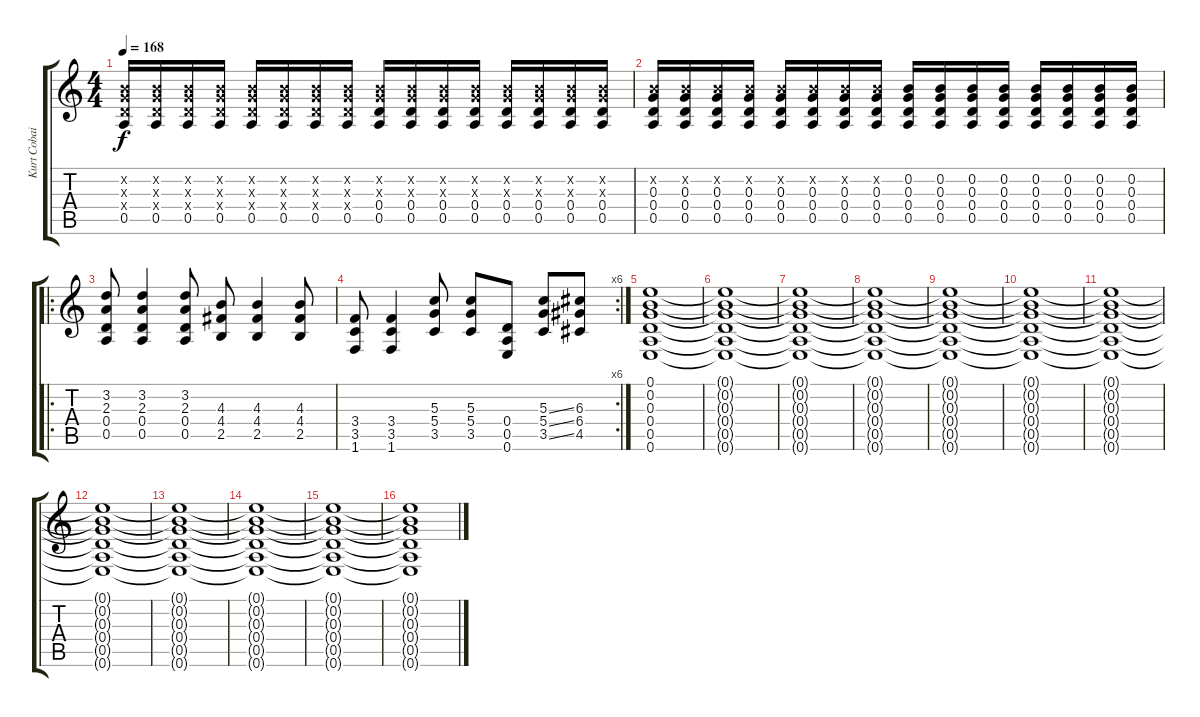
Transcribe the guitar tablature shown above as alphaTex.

\track ("Kurt Cobain - Guitar" "Kurt Cobai") {instrument distortionguitar}
\staff {score tabs}
\tuning (E4 B3 G3 D3 A2 E2) {hide}
\ts (4 4)
\tempo 168
\clef g2
\ks c
(0.2{x} 0.3{x} 0.4{x} 0.5).16{dy f} (0.2{x} 0.3{x} 0.4{x} 0.5).16 (0.2{x} 0.3{x} 0.4{x} 0.5).16 (0.2{x} 0.3{x} 0.4{x} 0.5).16 (0.2{x} 0.3{x} 0.4{x} 0.5).16 (0.2{x} 0.3{x} 0.4{x} 0.5).16 (0.2{x} 0.3{x} 0.4{x} 0.5).16 (0.2{x} 0.3{x} 0.4{x} 0.5).16 (0.2{x} 0.3{x} 0.4 0.5).16 (0.2{x} 0.3{x} 0.4 0.5).16 (0.2{x} 0.3{x} 0.4 0.5).16 (0.2{x} 0.3{x} 0.4 0.5).16 (0.2{x} 0.3{x} 0.4 0.5).16 (0.2{x} 0.3{x} 0.4 0.5).16 (0.2{x} 0.3{x} 0.4 0.5).16 (0.2{x} 0.3{x} 0.4 0.5).16 |
(0.2{x} 0.3 0.4 0.5).16 (0.2{x} 0.3 0.4 0.5).16 (0.2{x} 0.3 0.4 0.5).16 (0.2{x} 0.3 0.4 0.5).16 (0.2{x} 0.3 0.4 0.5).16 (0.2{x} 0.3 0.4 0.5).16 (0.2{x} 0.3 0.4 0.5).16 (0.2{x} 0.3 0.4 0.5).16 (0.2 0.3 0.4 0.5).16 (0.2 0.3 0.4 0.5).16 (0.2 0.3 0.4 0.5).16 (0.2 0.3 0.4 0.5).16 (0.2 0.3 0.4 0.5).16 (0.2 0.3 0.4 0.5).16 (0.2 0.3 0.4 0.5).16 (0.2 0.3 0.4 0.5).16 |
\ro
(3.2 2.3 0.4 0.5).8 (3.2 2.3 0.4 0.5).4 (3.2 2.3 0.4 0.5).8 (4.3 4.4 2.5).8 (4.3 4.4 2.5).4 (4.3 4.4 2.5).8 |
\rc 6
(3.4 3.5 1.6).8 (3.4 3.5 1.6).4 (5.3 5.4 3.5).8 (5.3 5.4 3.5).8 (0.4 0.5 0.6).8 (5.3{ss} 5.4{ss} 3.5{ss}).8 (6.3 6.4 4.5).8 |
(0.1 0.2 0.3 0.4 0.5 0.6).1 |
(0.1{t} 0.2{t} 0.3{t} 0.4{t} 0.5{t} 0.6{t}).1 |
(0.1{t} 0.2{t} 0.3{t} 0.4{t} 0.5{t} 0.6{t}).1 |
(0.1{t} 0.2{t} 0.3{t} 0.4{t} 0.5{t} 0.6{t}).1 |
(0.1{t} 0.2{t} 0.3{t} 0.4{t} 0.5{t} 0.6{t}).1 |
(0.1{t} 0.2{t} 0.3{t} 0.4{t} 0.5{t} 0.6{t}).1 |
(0.1{t} 0.2{t} 0.3{t} 0.4{t} 0.5{t} 0.6{t}).1 |
(0.1{t} 0.2{t} 0.3{t} 0.4{t} 0.5{t} 0.6{t}).1 |
(0.1{t} 0.2{t} 0.3{t} 0.4{t} 0.5{t} 0.6{t}).1 |
(0.1{t} 0.2{t} 0.3{t} 0.4{t} 0.5{t} 0.6{t}).1 |
(0.1{t} 0.2{t} 0.3{t} 0.4{t} 0.5{t} 0.6{t}).1 |
(0.1{t} 0.2{t} 0.3{t} 0.4{t} 0.5{t} 0.6{t}).1
